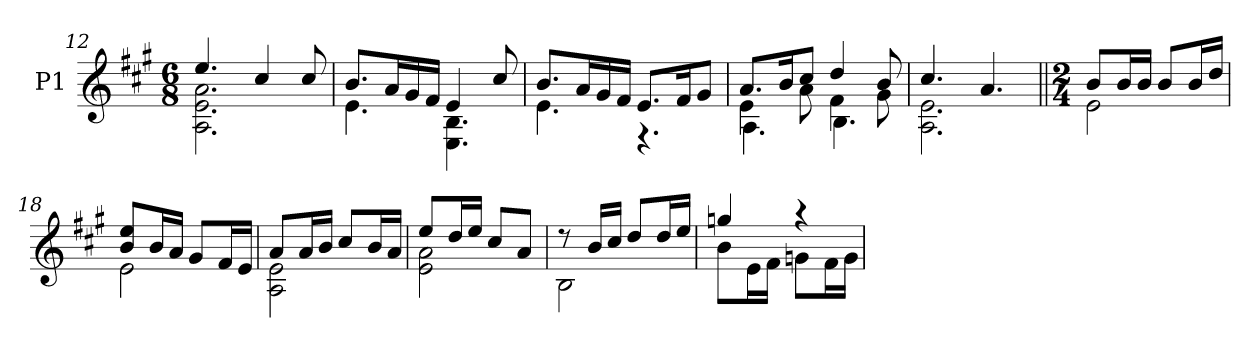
**kern
*part1
*staff1
*I"P1
*clefG2
*ITrd7c12
*k[f#c#g#]
*A:
*M6/8
=12
*^
4.ei/	2.AAi\ 2.Ei 2.Ai
4c#i/	.
8c#i/	.
=13	=13
8.Bi/L	4.Ei\
16Ai/L	.
16G#i/	.
16F#i/JJ	.
4Ei/	4.EEi\ 4.BBi
8c#i/	.
!!LO:LB:g=z	!!
=14	=14
8.Bi/L	4.Ei\
16Ai/L	.
16G#i/	.
16F#i/JJ	.
8.Ei/L	4.r
16F#i/k	.
8G#i/J	.
=15	=15
*	*^
8.Ai/L	4Ei\	4.AAi\
16Bi/k	.	.
8c#i/J	8Ai\	.
4di/	4F#i\	4.BBi\
8Bi/	8G#i\	.
*	*v	*v
=16	=16
4.c#i/	2.AAi\ 2.Ei
4.Ai/	.
=17||	=17||
*M2/4	*
8Bi/L	2Ei\
16Bi/L	.
16Bi/JJ	.
8Bi/L	.
16Bi/L	.
16di/JJ	.
=18	=18
8Bi/ 8eiL	2Ei\
16Bi/L	.
16Ai/JJ	.
8G#i/L	.
16F#i/L	.
16Ei/JJ	.
=19	=19
8Ai/L	2AAi\ 2Ei
16Ai/L	.
16Bi/JJ	.
8c#i/L	.
16Bi/L	.
16Ai/JJ	.
!!LO:LB:g=z	!!
=20	=20
8ei/L	2Ei\ 2Ai
16di/L	.
16ei/JJ	.
8c#i/L	.
8Ai/J	.
=21	=21
8r	2BBi\
16Bi/LL	.
16c#i/JJ	.
8di/L	.
16di/L	.
16ei/JJ	.
=22	=22
4gni/	8Bi\L
.	16Ei\L
.	16F#i\JJ
4r	8Gni\L
.	16F#i\L
.	16Gi\JJ
*v	*v
=
*-
